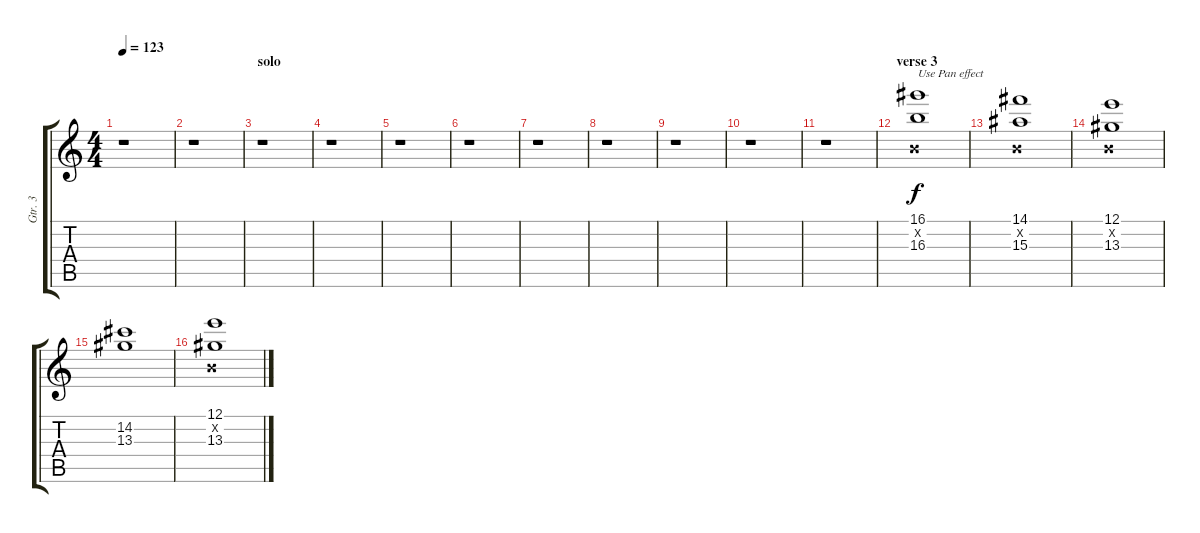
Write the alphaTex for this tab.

\track ("Gtr. 3" "Gtr. 3") {instrument distortionguitar}
\staff {score tabs}
\tuning (E4 B3 G3 D3 A2 E2) {hide}
\ts (4 4)
\tempo 123
\clef g2
\ks c
r.1{dy f} |
r.1 |
\section ("" "solo")
r.1 |
r.1 |
r.1 |
r.1 |
r.1 |
r.1 |
r.1 |
r.1 |
r.1 |
\section ("" "verse 3")
(16.1 0.2{x} 16.3).1{txt "Use Pan effect"} |
(14.1 0.2{x} 15.3).1 |
(12.1 0.2{x} 13.3).1 |
(14.2 13.3).1 |
(12.1 0.2{x} 13.3).1
